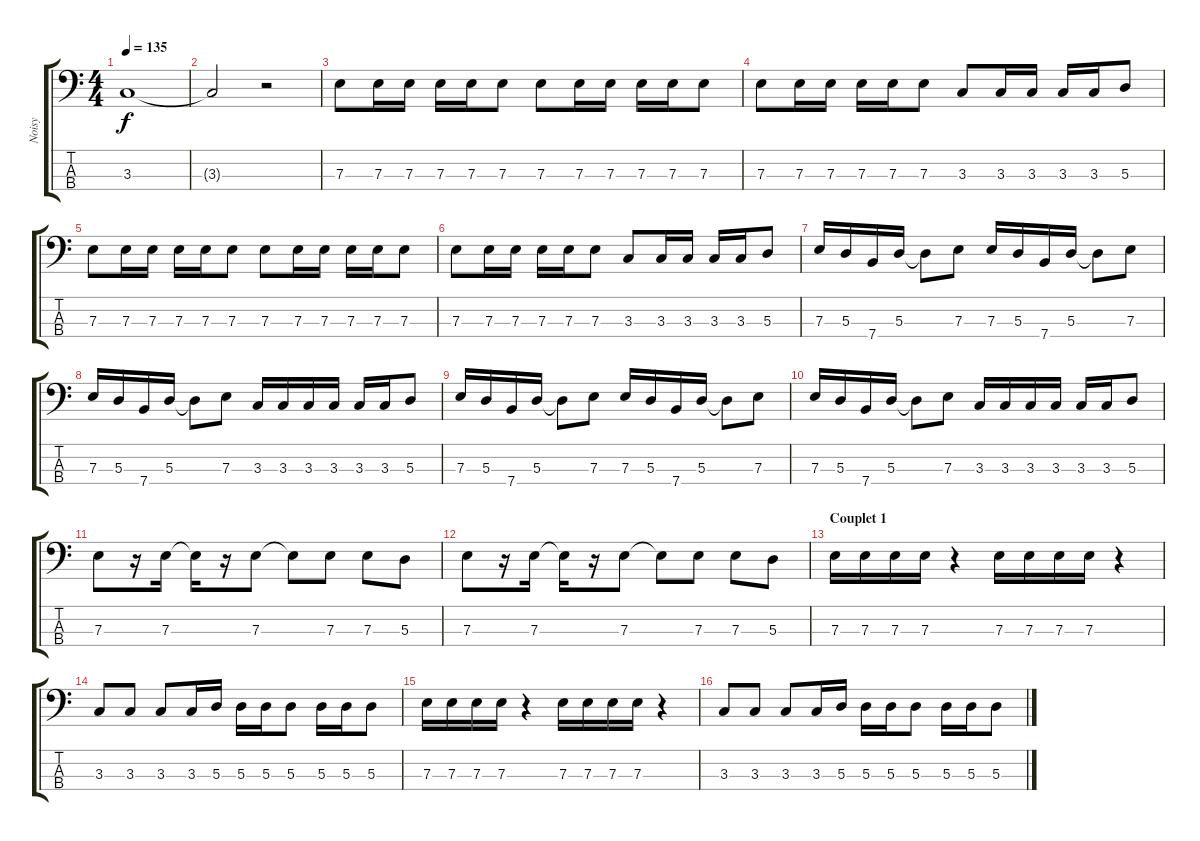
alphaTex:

\track ("Noisy" "Noisy") {instrument electricbassfinger}
\staff {score tabs}
\tuning (G2 D2 A1 E1) {hide}
\ts (4 4)
\tempo 135
\clef f4
\ks c
3.3.1{dy f instrument electricbassfinger} |
3.3{t}.2 r.2 |
7.3.8 7.3.16 7.3.16 7.3.16 7.3.16 7.3.8 7.3.8 7.3.16 7.3.16 7.3.16 7.3.16 7.3.8 |
7.3.8 7.3.16 7.3.16 7.3.16 7.3.16 7.3.8 3.3.8 3.3.16 3.3.16 3.3.16 3.3.16 5.3.8 |
7.3.8 7.3.16 7.3.16 7.3.16 7.3.16 7.3.8 7.3.8 7.3.16 7.3.16 7.3.16 7.3.16 7.3.8 |
7.3.8 7.3.16 7.3.16 7.3.16 7.3.16 7.3.8 3.3.8 3.3.16 3.3.16 3.3.16 3.3.16 5.3.8 |
7.3.16 5.3.16 7.4.16 5.3.16 5.3{t}.8 7.3.8 7.3.16 5.3.16 7.4.16 5.3.16 5.3{t}.8 7.3.8 |
7.3.16 5.3.16 7.4.16 5.3.16 5.3{t}.8 7.3.8 3.3.16 3.3.16 3.3.16 3.3.16 3.3.16 3.3.16 5.3.8 |
7.3.16 5.3.16 7.4.16 5.3.16 5.3{t}.8 7.3.8 7.3.16 5.3.16 7.4.16 5.3.16 5.3{t}.8 7.3.8 |
7.3.16 5.3.16 7.4.16 5.3.16 5.3{t}.8 7.3.8 3.3.16 3.3.16 3.3.16 3.3.16 3.3.16 3.3.16 5.3.8 |
7.3.8 r.16 7.3.16 7.3{t}.16 r.16 7.3.8 7.3{t}.8 7.3.8 7.3.8 5.3.8 |
7.3.8 r.16 7.3.16 7.3{t}.16 r.16 7.3.8 7.3{t}.8 7.3.8 7.3.8 5.3.8 |
\section ("" "Couplet 1")
7.3.16 7.3.16 7.3.16 7.3.16 r.4 7.3.16 7.3.16 7.3.16 7.3.16 r.4 |
3.3.8 3.3.8 3.3.8 3.3.16 5.3.16 5.3.16 5.3.16 5.3.8 5.3.16 5.3.16 5.3.8 |
7.3.16 7.3.16 7.3.16 7.3.16 r.4 7.3.16 7.3.16 7.3.16 7.3.16 r.4 |
3.3.8 3.3.8 3.3.8 3.3.16 5.3.16 5.3.16 5.3.16 5.3.8 5.3.16 5.3.16 5.3.8
